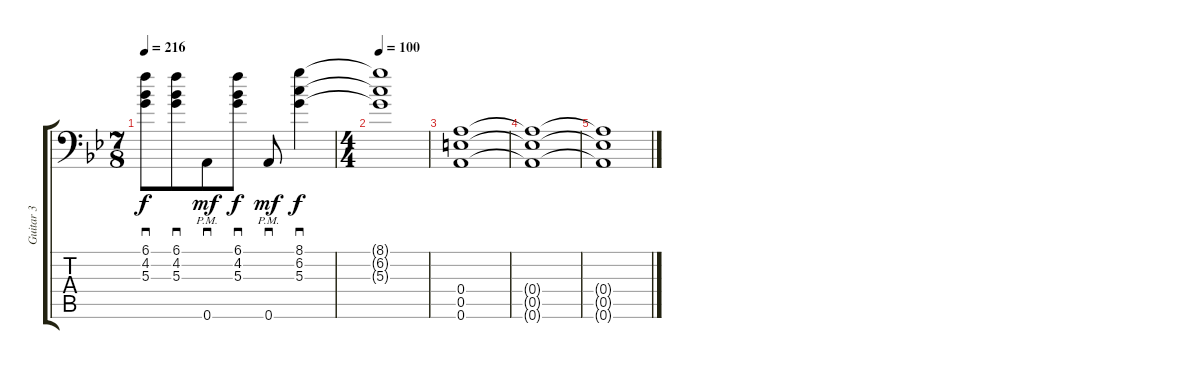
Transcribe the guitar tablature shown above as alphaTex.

\track ("Guitar 3" "Guitar 3") {instrument distortionguitar}
\staff {score tabs}
\tuning (B3 Gb3 D3 A2 E2 A1) {hide}
\ts (7 8)
\tempo 216
\clef f4
\ks gminor
(6.1 4.2 5.3).8{sd dy f} (6.1 4.2 5.3).8{sd} 0.6{pm}.8{sd dy mf} (6.1 4.2 5.3).8{sd dy f} 0.6{pm}.8{sd dy mf} (8.1 6.2 5.3).4{sd dy f} |
\ts (4 4)
\tempo 100
(8.1{t} 6.2{t} 5.3{t}).1 |
(0.4 0.5 0.6).1 |
(0.4{t} 0.5{t} 0.6{t}).1 |
(0.4{t} 0.5{t} 0.6{t}).1
